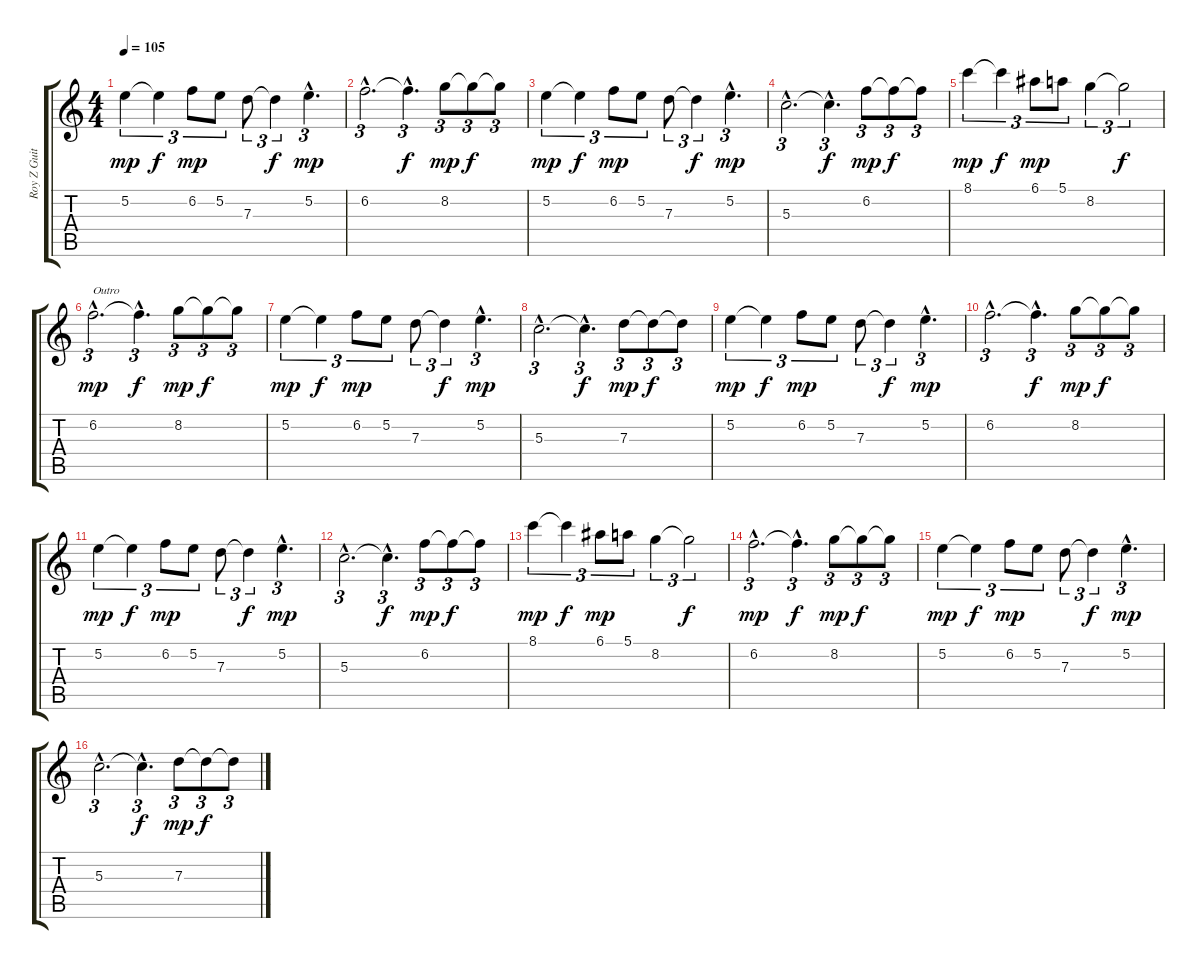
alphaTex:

\track ("Roy Z Guitar 01" "Roy Z Guit") {instrument electricguitarclean}
\staff {score tabs}
\tuning (E4 B3 G3 D3 A2 D2) {hide}
\ts (4 4)
\tempo 105
\clef g2
\ks c
5.2.4{tu (3 2) dy mp} 5.2{t}.4{tu (3 2) dy f} 6.2.8{tu (3 2) dy mp} 5.2.8{tu (3 2)} 7.3.8{tu (3 2)} 7.3{t}.4{tu (3 2) dy f} 5.2{hac}.4{d tu (3 2) dy mp} |
6.2{hac}.2{d tu (3 2) instrument distortionguitar} 6.2{hac t}.4{d tu (3 2) dy f} 8.2.8{tu (3 2) dy mp} 8.2{t}.8{tu (3 2) dy f} 8.2{t}.8{tu (3 2)} |
5.2.4{tu (3 2) dy mp} 5.2{t}.4{tu (3 2) dy f} 6.2.8{tu (3 2) dy mp} 5.2.8{tu (3 2)} 7.3.8{tu (3 2)} 7.3{t}.4{tu (3 2) dy f} 5.2{hac}.4{d tu (3 2) dy mp} |
5.3{hac}.2{d tu (3 2) instrument distortionguitar} 5.3{hac t}.4{d tu (3 2) dy f} 6.2.8{tu (3 2) dy mp} 6.2{t}.8{tu (3 2) dy f} 6.2{t}.8{tu (3 2)} |
8.1.4{tu (3 2) dy mp} 8.1{t}.4{tu (3 2) dy f} 6.1.8{tu (3 2) dy mp} 5.1.8{tu (3 2)} 8.2.4{tu (3 2)} 8.2{t}.2{tu (3 2) dy f} |
6.2{hac}.2{d tu (3 2) txt "Outro" dy mp instrument distortionguitar} 6.2{hac t}.4{d tu (3 2) dy f} 8.2.8{tu (3 2) dy mp} 8.2{t}.8{tu (3 2) dy f} 8.2{t}.8{tu (3 2)} |
5.2.4{tu (3 2) dy mp} 5.2{t}.4{tu (3 2) dy f} 6.2.8{tu (3 2) dy mp} 5.2.8{tu (3 2)} 7.3.8{tu (3 2)} 7.3{t}.4{tu (3 2) dy f} 5.2{hac}.4{d tu (3 2) dy mp} |
5.3{hac}.2{d tu (3 2) instrument distortionguitar} 5.3{hac t}.4{d tu (3 2) dy f} 7.3.8{tu (3 2) dy mp} 7.3{t}.8{tu (3 2) dy f} 7.3{t}.8{tu (3 2)} |
5.2.4{tu (3 2) dy mp} 5.2{t}.4{tu (3 2) dy f} 6.2.8{tu (3 2) dy mp} 5.2.8{tu (3 2)} 7.3.8{tu (3 2)} 7.3{t}.4{tu (3 2) dy f} 5.2{hac}.4{d tu (3 2) dy mp} |
6.2{hac}.2{d tu (3 2) instrument distortionguitar} 6.2{hac t}.4{d tu (3 2) dy f} 8.2.8{tu (3 2) dy mp} 8.2{t}.8{tu (3 2) dy f} 8.2{t}.8{tu (3 2)} |
5.2.4{tu (3 2) dy mp} 5.2{t}.4{tu (3 2) dy f} 6.2.8{tu (3 2) dy mp} 5.2.8{tu (3 2)} 7.3.8{tu (3 2)} 7.3{t}.4{tu (3 2) dy f} 5.2{hac}.4{d tu (3 2) dy mp} |
5.3{hac}.2{d tu (3 2) instrument distortionguitar} 5.3{hac t}.4{d tu (3 2) dy f} 6.2.8{tu (3 2) dy mp} 6.2{t}.8{tu (3 2) dy f} 6.2{t}.8{tu (3 2)} |
8.1.4{tu (3 2) dy mp} 8.1{t}.4{tu (3 2) dy f} 6.1.8{tu (3 2) dy mp} 5.1.8{tu (3 2)} 8.2.4{tu (3 2)} 8.2{t}.2{tu (3 2) dy f} |
6.2{hac}.2{d tu (3 2) dy mp instrument distortionguitar} 6.2{hac t}.4{d tu (3 2) dy f} 8.2.8{tu (3 2) dy mp} 8.2{t}.8{tu (3 2) dy f} 8.2{t}.8{tu (3 2)} |
5.2.4{tu (3 2) dy mp} 5.2{t}.4{tu (3 2) dy f} 6.2.8{tu (3 2) dy mp} 5.2.8{tu (3 2)} 7.3.8{tu (3 2)} 7.3{t}.4{tu (3 2) dy f} 5.2{hac}.4{d tu (3 2) dy mp} |
5.3{hac}.2{d tu (3 2) instrument distortionguitar} 5.3{hac t}.4{d tu (3 2) dy f} 7.3.8{tu (3 2) dy mp} 7.3{t}.8{tu (3 2) dy f} 7.3{t}.8{tu (3 2)}
